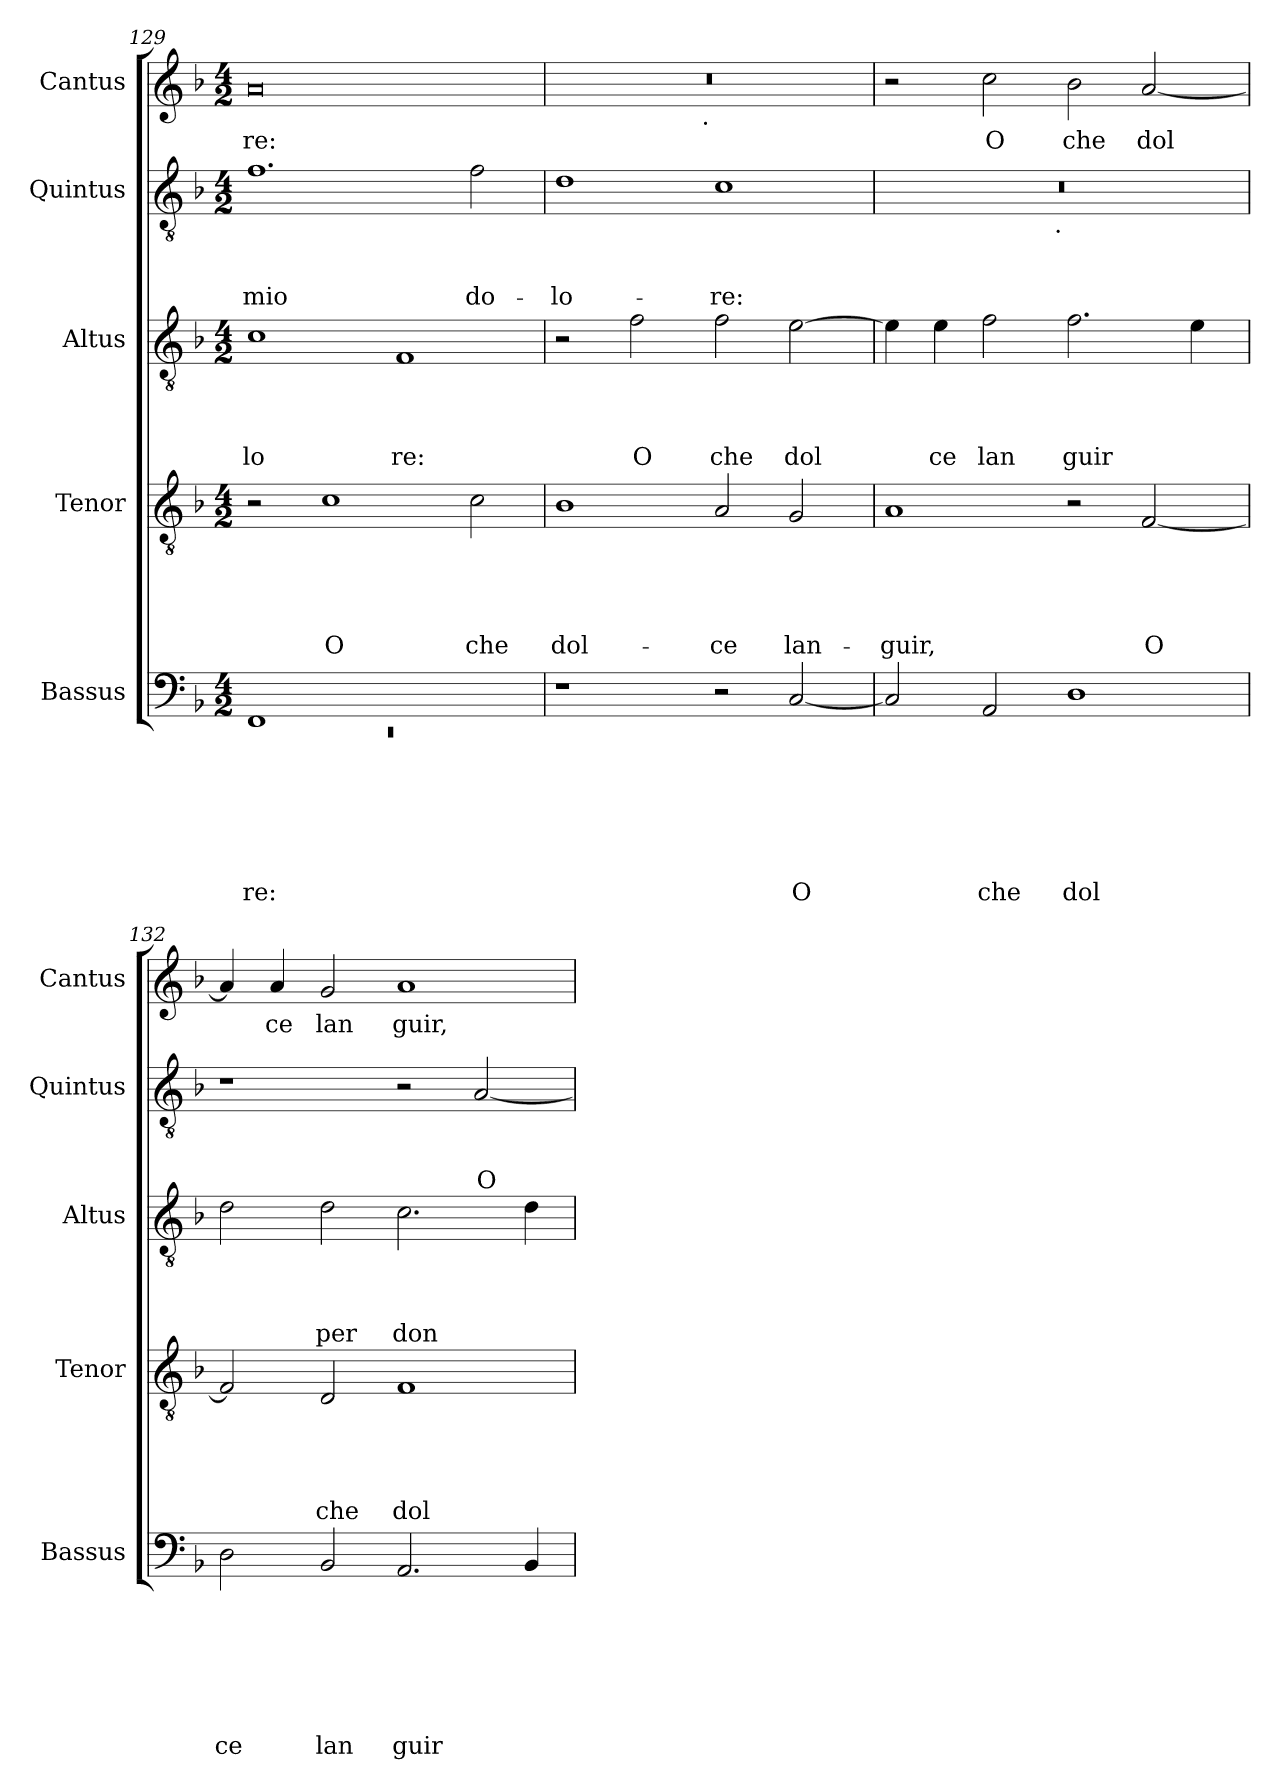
**kern	**text	**text	**text	**text	**text	**text	**text	**kern	**text	**text	**text	**text	**text	**kern	**text	**text	**text	**text	**kern	**text	**text	**text	**kern	**text
*part5	*part5	*part5	*part5	*part5	*part5	*part5	*part5	*part4	*part4	*part4	*part4	*part4	*part4	*part3	*part3	*part3	*part3	*part3	*part2	*part2	*part2	*part2	*part1	*part1
*staff5	*staff5	*staff5	*staff5	*staff5	*staff5	*staff5	*staff5	*staff4	*staff4	*staff4	*staff4	*staff4	*staff4	*staff3	*staff3	*staff3	*staff3	*staff3	*staff2	*staff2	*staff2	*staff2	*staff1	*staff1
*I"Bassus	*	*	*	*	*	*	*	*I"Tenor	*	*	*	*	*	*I"Altus	*	*	*	*	*I"Quintus	*	*	*	*I"Cantus	*
*I'Bassus	*	*	*	*	*	*	*	*I'Tenor	*	*	*	*	*	*I'Altus	*	*	*	*	*I'Quintus	*	*	*	*I'Cantus	*
*clefF4	*	*	*	*	*	*	*	*clefGv2	*	*	*	*	*	*clefGv2	*	*	*	*	*clefGv2	*	*	*	*clefG2	*
*k[b-]	*	*	*	*	*	*	*	*k[b-]	*	*	*	*	*	*k[b-]	*	*	*	*	*k[b-]	*	*	*	*k[b-]	*
*F:	*	*	*	*	*	*	*	*F:	*	*	*	*	*	*F:	*	*	*	*	*F:	*	*	*	*F:	*
*M4/2	*	*	*	*	*	*	*	*M4/2	*	*	*	*	*	*M4/2	*	*	*	*	*M4/2	*	*	*	*M4/2	*
=129	=129	=129	=129	=129	=129	=129	=129	=129	=129	=129	=129	=129	=129	=129	=129	=129	=129	=129	=129	=129	=129	=129	=129	=129
*^	*	*	*	*	*	*	*	*	*	*	*	*	*	*	*	*	*	*	*	*	*	*	*	*
!	!LO:N:vis=1	!	!	!	!	!	!	!LO:LY:b	!	!	!	!	!	!	!	!	!	!	!LO:LY:b	!	!	!	!LO:LY:b	!	!LO:LY:b
1FF	0rEE	.	.	.	.	.	.	re:	2r	.	.	.	.	.	1c	.	.	.	lo	1.f	.	.	mio	0a	re:
!	!	!	!	!	!	!	!	!	!	!	!	!	!	!LO:LY:b	!	!	!	!	!	!	!	!	!	!	!
.	.	.	.	.	.	.	.	.	1c	.	.	.	.	O	.	.	.	.	.	.	.	.	.	.	.
!	!	!	!	!	!	!	!	!	!	!	!	!	!	!	!	!	!	!	!LO:LY:b	!	!	!	!	!	!
1ryy	.	.	.	.	.	.	.	.	.	.	.	.	.	.	1F	.	.	.	re:	.	.	.	.	.	.
!	!	!	!	!	!	!	!	!	!	!	!	!	!	!LO:LY:b	!	!	!	!	!	!	!	!	!LO:LY:b	!	!
.	.	.	.	.	.	.	.	.	2c\	.	.	.	.	che	.	.	.	.	.	2f\	.	.	do-	.	.
*v	*v	*	*	*	*	*	*	*	*	*	*	*	*	*	*	*	*	*	*	*	*	*	*	*	*
=130	=130	=130	=130	=130	=130	=130	=130	=130	=130	=130	=130	=130	=130	=130	=130	=130	=130	=130	=130	=130	=130	=130	=130	=130
!	!	!	!	!	!	!	!	!	!	!	!	!	!LO:LY:b	!	!	!	!	!	!	!	!	!LO:LY:b	!	!
*	*	*	*	*	*	*	*	*	*	*	*	*	*	*	*	*	*	*	*	*	*	*	*^	*
1r	.	.	.	.	.	.	.	1B-	.	.	.	.	dol-	2r	.	.	.	.	1d	.	.	-lo-	0r	2ryy	.
!	!	!	!	!	!	!	!	!	!	!	!	!	!	!	!	!	!	!LO:LY:b	!	!	!	!	!	!	!
.	.	.	.	.	.	.	.	.	.	.	.	.	.	2f\	.	.	.	O	.	.	.	.	.	4...ryy	.
!	!	!	!	!	!	!	!	!	!	!	!	!	!	!	!	!	!	!	!	!	!	!	!	!LO:TX:b:t=.	!
.	.	.	.	.	.	.	.	.	.	.	.	.	.	.	.	.	.	.	.	.	.	.	.	1ryy	.
!	!	!	!	!	!	!	!	!	!	!	!	!	!LO:LY:b	!	!	!	!	!LO:LY:b	!	!	!	!LO:LY:b	!	!	!
2r	.	.	.	.	.	.	.	2A/	.	.	.	.	-ce	2f\	.	.	.	che	1c	.	.	-re:	.	.	.
!	!	!	!	!	!	!	!LO:LY:b	!	!	!	!	!	!LO:LY:b	!	!	!	!	!LO:LY:b	!	!	!	!	!	!	!
[<2C/	.	.	.	.	.	.	O	2G/	.	.	.	.	lan-	[>2e\	.	.	.	dol	.	.	.	.	.	.	.
.	.	.	.	.	.	.	.	.	.	.	.	.	.	.	.	.	.	.	.	.	.	.	.	32ryy	.
=131	=131	=131	=131	=131	=131	=131	=131	=131	=131	=131	=131	=131	=131	=131	=131	=131	=131	=131	=131	=131	=131	=131	=131	=131	=131
!	!	!	!	!	!	!	!	!	!	!	!	!	!LO:LY:b	!	!	!	!	!	!	!	!	!	!	!	!
*	*	*	*	*	*	*	*	*	*	*	*	*	*	*	*	*	*	*	*^	*	*	*	*v	*v	*
2C/]	.	.	.	.	.	.	.	1A	.	.	.	.	-guir,	4e\]	.	.	.	.	0r	2ryy	.	.	.	2r	.
!	!	!	!	!	!	!	!	!	!	!	!	!	!	!	!	!	!	!LO:LY:b	!	!	!	!	!	!	!
.	.	.	.	.	.	.	.	.	.	.	.	.	.	4e\	.	.	.	ce	.	.	.	.	.	.	.
!	!	!	!	!	!	!	!LO:LY:b	!	!	!	!	!	!	!	!	!	!	!LO:LY:b	!	!	!	!	!	!	!LO:LY:b
2AA/	.	.	.	.	.	.	che	.	.	.	.	.	.	2f\	.	.	.	lan	.	4...ryy	.	.	.	2cc\	O
!	!	!	!	!	!	!	!	!	!	!	!	!	!	!	!	!	!	!	!	!LO:TX:b:t=.	!	!	!	!	!
.	.	.	.	.	.	.	.	.	.	.	.	.	.	.	.	.	.	.	.	1ryy	.	.	.	.	.
!	!	!	!	!	!	!	!LO:LY:b	!	!	!	!	!	!	!	!	!	!	!LO:LY:b	!	!	!	!	!	!	!LO:LY:b
1D	.	.	.	.	.	.	dol	2r	.	.	.	.	.	2.f\	.	.	.	guir	.	.	.	.	.	2b-\	che
!	!	!	!	!	!	!	!	!	!	!	!	!	!LO:LY:b	!	!	!	!	!	!	!	!	!	!	!	!LO:LY:b
.	.	.	.	.	.	.	.	[<2F/	.	.	.	.	O	.	.	.	.	.	.	.	.	.	.	[<2a/	dol
.	.	.	.	.	.	.	.	.	.	.	.	.	.	4e\	.	.	.	.	.	.	.	.	.	.	.
.	.	.	.	.	.	.	.	.	.	.	.	.	.	.	.	.	.	.	.	32ryy	.	.	.	.	.
=132	=132	=132	=132	=132	=132	=132	=132	=132	=132	=132	=132	=132	=132	=132	=132	=132	=132	=132	=132	=132	=132	=132	=132	=132	=132
!	!	!	!	!	!	!	!LO:LY:b	!	!	!	!	!	!	!	!	!	!	!	!	!	!	!	!	!	!
*	*	*	*	*	*	*	*	*	*	*	*	*	*	*	*	*	*	*	*v	*v	*	*	*	*	*
2D\	.	.	.	.	.	.	ce	2F/]	.	.	.	.	.	2d\	.	.	.	.	1r	.	.	.	4a/]	.
!	!	!	!	!	!	!	!	!	!	!	!	!	!	!	!	!	!	!	!	!	!	!	!	!LO:LY:b
.	.	.	.	.	.	.	.	.	.	.	.	.	.	.	.	.	.	.	.	.	.	.	4a/	ce
!	!	!	!	!	!	!	!LO:LY:b	!	!	!	!	!	!LO:LY:b	!	!	!	!	!LO:LY:b	!	!	!	!	!	!LO:LY:b
2BB-/	.	.	.	.	.	.	lan	2D/	.	.	.	.	che	2d\	.	.	.	per	.	.	.	.	2g/	lan
!	!	!	!	!	!	!	!LO:LY:b	!	!	!	!	!	!LO:LY:b	!	!	!	!	!LO:LY:b	!	!	!	!	!	!LO:LY:b
2.AA/	.	.	.	.	.	.	guir	1F	.	.	.	.	dol-	2.c\	.	.	.	don	2r	.	.	.	1a	guir,
!	!	!	!	!	!	!	!	!	!	!	!	!	!	!	!	!	!	!	!	!	!	!LO:LY:b	!	!
.	.	.	.	.	.	.	.	.	.	.	.	.	.	.	.	.	.	.	[<2A/	.	.	O	.	.
4BB-/	.	.	.	.	.	.	.	.	.	.	.	.	.	4d\	.	.	.	.	.	.	.	.	.	.
=	=	=	=	=	=	=	=	=	=	=	=	=	=	=	=	=	=	=	=	=	=	=	=	=
*-	*-	*-	*-	*-	*-	*-	*-	*-	*-	*-	*-	*-	*-	*-	*-	*-	*-	*-	*-	*-	*-	*-	*-	*-
